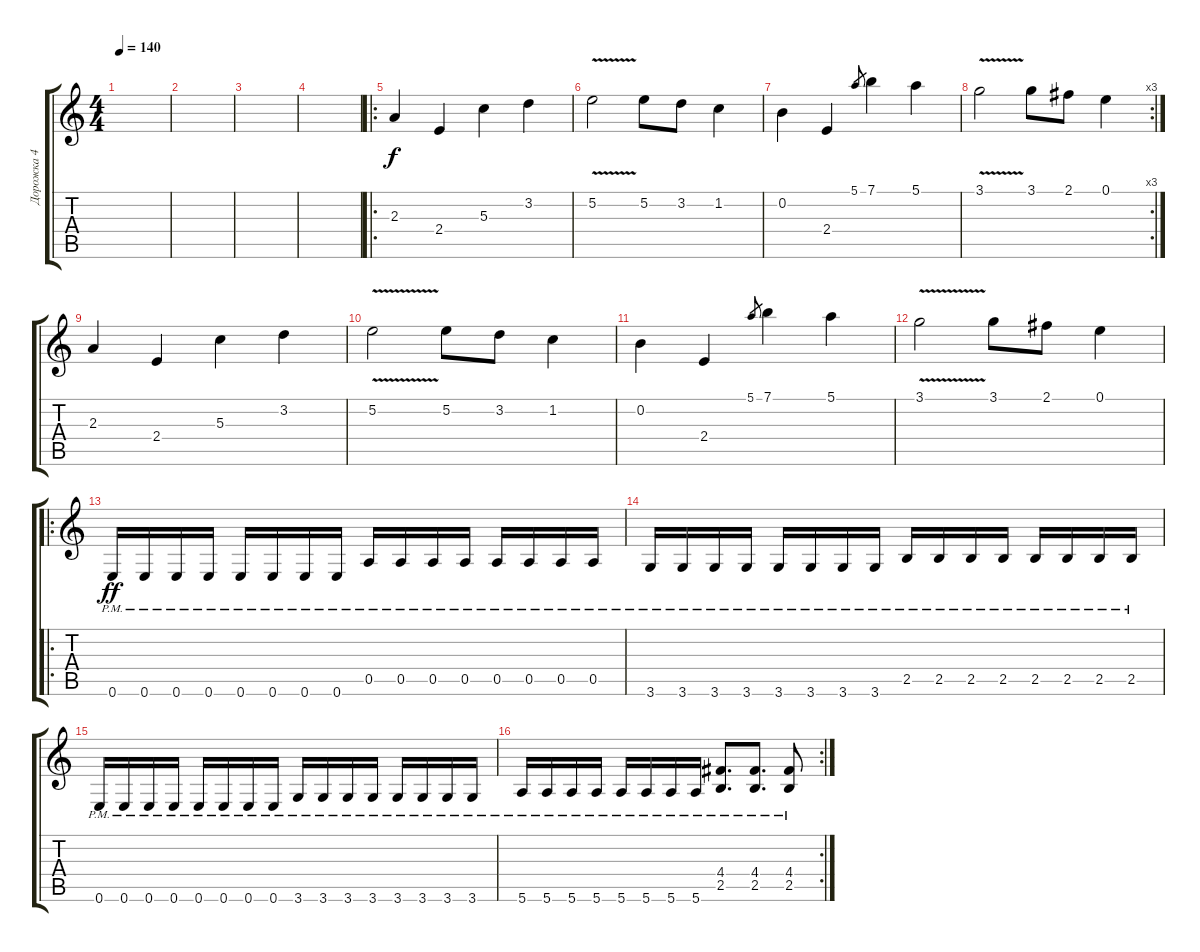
\track ("Дорожка 4" "Дорожка 4") {instrument overdrivenguitar}
\staff {score tabs}
\tuning (E4 B3 G3 D3 A2 E2) {hide}
\ts (4 4)
\tempo 140
\clef g2
\ks c
|
|
|
|
\ro
2.3.4 2.4.4 5.3.4 3.2.4 |
5.2{v}.2 5.2.8 3.2.8 1.2.4 |
0.2.4 2.4.4 5.1.8{gr} 7.1.4 5.1.4 |
\rc 3
3.1{v}.2 3.1.8 2.1.8 0.1.4 |
2.3.4 2.4.4 5.3.4 3.2.4 |
5.2{v}.2 5.2.8 3.2.8 1.2.4 |
0.2.4 2.4.4 5.1.8{gr} 7.1.4 5.1.4 |
3.1{v}.2 3.1.8 2.1.8 0.1.4 |
\ro
0.6{pm}.16{dy ff} 0.6{pm}.16 0.6{pm}.16 0.6{pm}.16 0.6{pm}.16 0.6{pm}.16 0.6{pm}.16 0.6{pm}.16 0.5{pm}.16 0.5{pm}.16 0.5{pm}.16 0.5{pm}.16 0.5{pm}.16 0.5{pm}.16 0.5{pm}.16 0.5{pm}.16 |
3.6{pm}.16 3.6{pm}.16 3.6{pm}.16 3.6{pm}.16 3.6{pm}.16 3.6{pm}.16 3.6{pm}.16 3.6{pm}.16 2.5{pm}.16 2.5{pm}.16 2.5{pm}.16 2.5{pm}.16 2.5{pm}.16 2.5{pm}.16 2.5{pm}.16 2.5{pm}.16 |
0.6{pm}.16 0.6{pm}.16 0.6{pm}.16 0.6{pm}.16 0.6{pm}.16 0.6{pm}.16 0.6{pm}.16 0.6{pm}.16 3.6{pm}.16 3.6{pm}.16 3.6{pm}.16 3.6{pm}.16 3.6{pm}.16 3.6{pm}.16 3.6{pm}.16 3.6{pm}.16 |
\rc 2
5.6{pm}.16 5.6{pm}.16 5.6{pm}.16 5.6{pm}.16 5.6{pm}.16 5.6{pm}.16 5.6{pm}.16 5.6{pm}.16 (4.4{pm} 2.5{pm}).8{d} (4.4{pm} 2.5{pm}).8{d} (4.4{pm} 2.5{pm}).8
